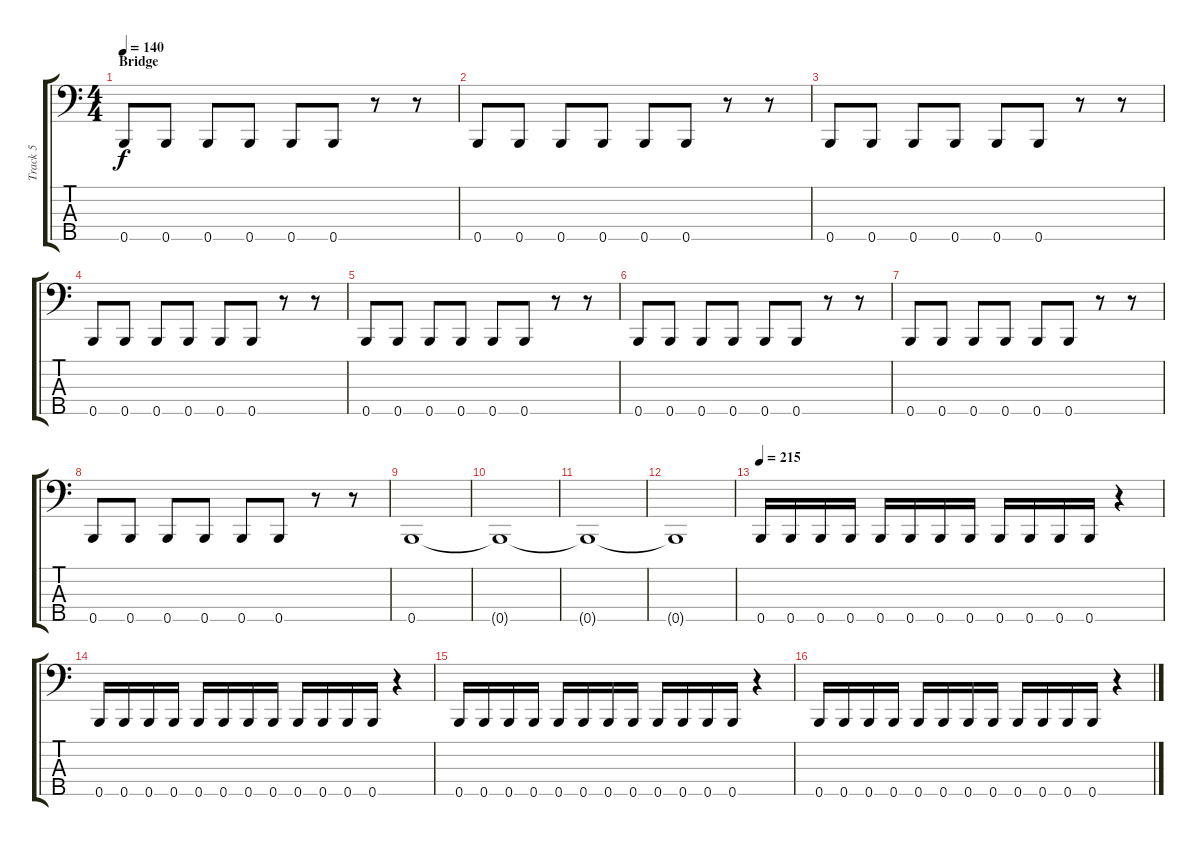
\track ("Track 5" "Track 5") {instrument electricbassfinger}
\staff {score tabs}
\tuning (G2 D2 A1 E1 B0) {hide}
\ts (4 4)
\section ("" "Bridge")
\tempo 140
\clef f4
\ks c
0.5.8{dy f} 0.5.8 0.5.8 0.5.8 0.5.8 0.5.8 r.8 r.8 |
0.5.8 0.5.8 0.5.8 0.5.8 0.5.8 0.5.8 r.8 r.8 |
0.5.8 0.5.8 0.5.8 0.5.8 0.5.8 0.5.8 r.8 r.8 |
0.5.8 0.5.8 0.5.8 0.5.8 0.5.8 0.5.8 r.8 r.8 |
0.5.8 0.5.8 0.5.8 0.5.8 0.5.8 0.5.8 r.8 r.8 |
0.5.8 0.5.8 0.5.8 0.5.8 0.5.8 0.5.8 r.8 r.8 |
0.5.8 0.5.8 0.5.8 0.5.8 0.5.8 0.5.8 r.8 r.8 |
0.5.8 0.5.8 0.5.8 0.5.8 0.5.8 0.5.8 r.8 r.8 |
0.5.1 |
0.5{t}.1 |
0.5{t}.1 |
0.5{t}.1 |
\tempo 215
0.5.16 0.5.16 0.5.16 0.5.16 0.5.16 0.5.16 0.5.16 0.5.16 0.5.16 0.5.16 0.5.16 0.5.16 r.4 |
0.5.16 0.5.16 0.5.16 0.5.16 0.5.16 0.5.16 0.5.16 0.5.16 0.5.16 0.5.16 0.5.16 0.5.16 r.4 |
0.5.16 0.5.16 0.5.16 0.5.16 0.5.16 0.5.16 0.5.16 0.5.16 0.5.16 0.5.16 0.5.16 0.5.16 r.4 |
0.5.16 0.5.16 0.5.16 0.5.16 0.5.16 0.5.16 0.5.16 0.5.16 0.5.16 0.5.16 0.5.16 0.5.16 r.4
